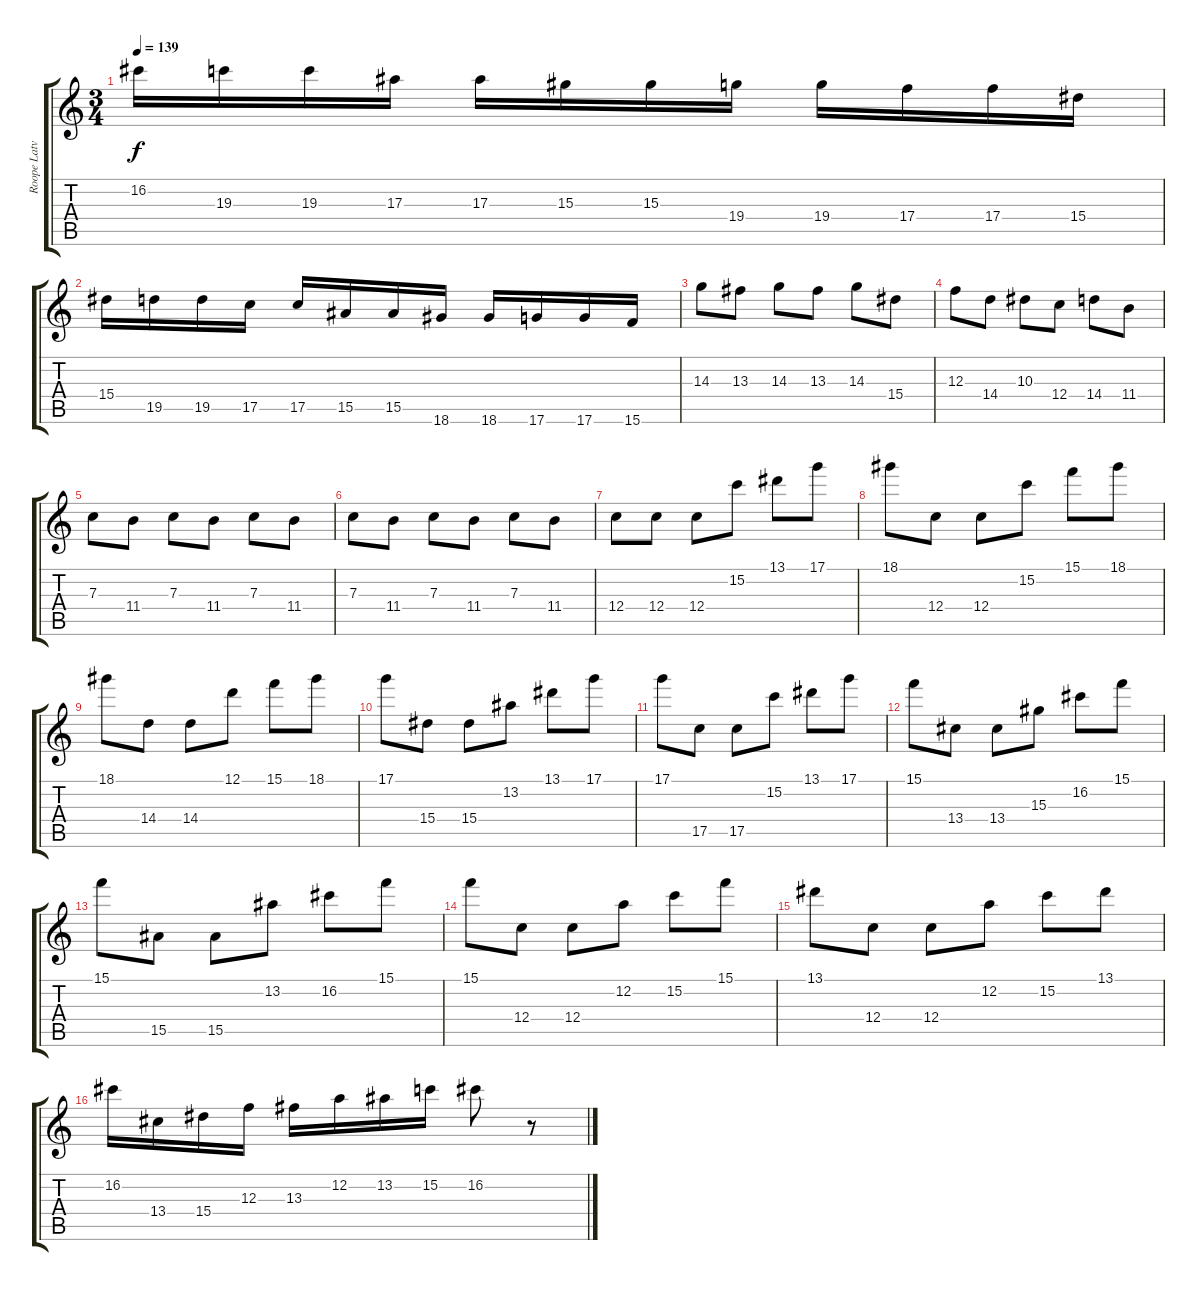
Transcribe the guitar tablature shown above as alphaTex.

\track ("Roope Latvala" "Roope Latv") {instrument distortionguitar}
\staff {score tabs}
\tuning (D4 A3 F3 C3 G2 D2) {hide}
\ts (3 4)
\tempo 139
\clef g2
\ks c
16.2.16{dy f} 19.3.16 19.3.16 17.3.16 17.3.16 15.3.16 15.3.16 19.4.16 19.4.16 17.4.16 17.4.16 15.4.16 |
15.4.16 19.5.16 19.5.16 17.5.16 17.5.16 15.5.16 15.5.16 18.6.16 18.6.16 17.6.16 17.6.16 15.6.16 |
14.3.8 13.3.8 14.3.8 13.3.8 14.3.8 15.4.8 |
12.3.8 14.4.8 10.3.8 12.4.8 14.4.8 11.4.8 |
7.3.8 11.4.8 7.3.8 11.4.8 7.3.8 11.4.8 |
7.3.8 11.4.8 7.3.8 11.4.8 7.3.8 11.4.8 |
12.4.8 12.4.8 12.4.8 15.2.8 13.1.8 17.1.8 |
18.1.8 12.4.8 12.4.8 15.2.8 15.1.8 18.1.8 |
18.1.8 14.4.8 14.4.8 12.1.8 15.1.8 18.1.8 |
17.1.8 15.4.8 15.4.8 13.2.8 13.1.8 17.1.8 |
17.1.8 17.5.8 17.5.8 15.2.8 13.1.8 17.1.8 |
15.1.8 13.4.8 13.4.8 15.3.8 16.2.8 15.1.8 |
15.1.8 15.5.8 15.5.8 13.2.8 16.2.8 15.1.8 |
15.1.8 12.4.8 12.4.8 12.2.8 15.2.8 15.1.8 |
13.1.8 12.4.8 12.4.8 12.2.8 15.2.8 13.1.8 |
16.2.16 13.4.16 15.4.16 12.3.16 13.3.16 12.2.16 13.2.16 15.2.16 16.2.8 r.8
